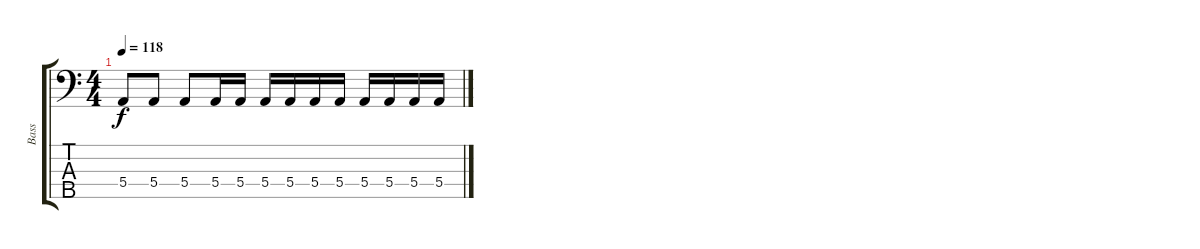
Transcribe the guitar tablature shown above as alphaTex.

\track ("Bass" "Bass") {instrument electricbassfinger}
\staff {score tabs}
\tuning (G2 D2 A1 E1 B0) {hide}
\ts (4 4)
\tempo 118
\clef f4
\ks c
5.4.8{dy f volume 1} 5.4.8 5.4.8 5.4.16 5.4.16 5.4.16 5.4.16 5.4.16 5.4.16 5.4.16 5.4.16 5.4.16 5.4.16
